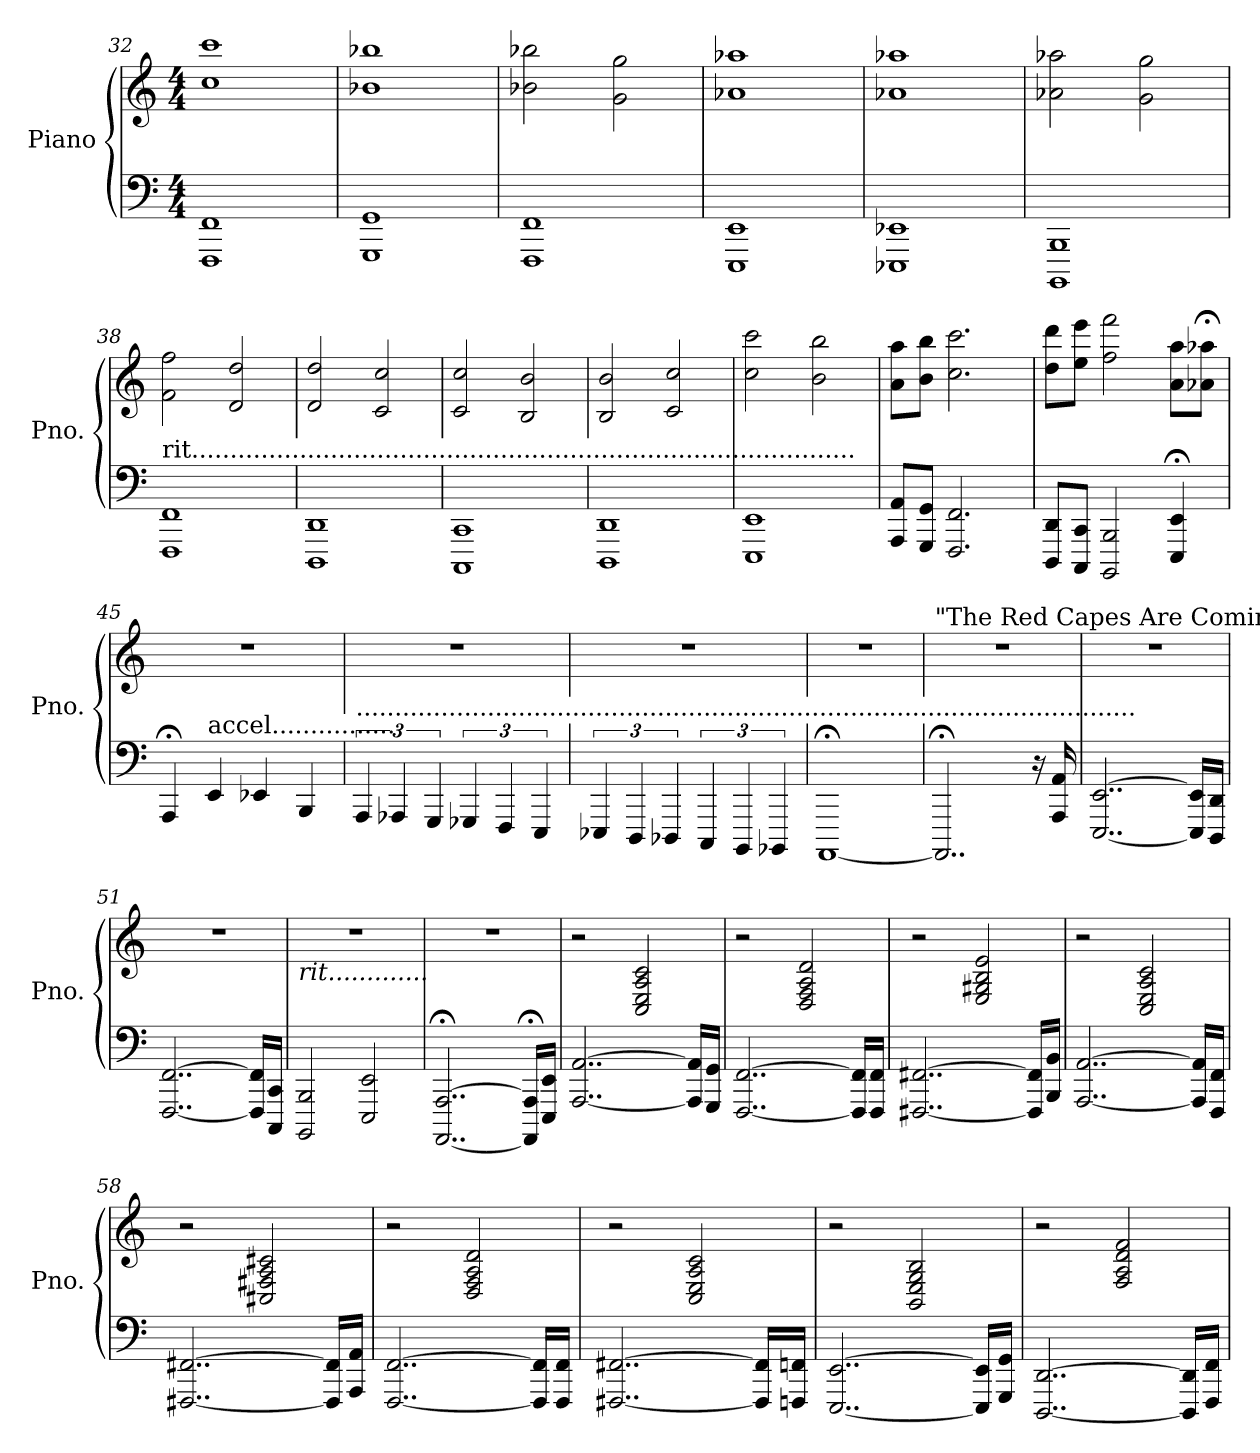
**kern	**kern
*part1	*part1
*staff2	*staff1
*I"Piano	*
*I'Pno.	*
*clefF4	*clefG2
*k[]	*k[]
*M4/4	*M4/4
=32	=32
1FFF 1FF	1cc 1ccc
=33	=33
1GGG 1GG	1b-X 1bb-X
=34	=34
1FFF 1FF	2b-X\ 2bb-X\
.	2g\ 2gg\
=35	=35
1EEE 1EE	1a-X 1aa-X
=36	=36
1EEE-X 1EE-X	1a-X 1aa-X
!!LO:LB:g=z
=37	=37
1BBBB 1BBB	2a-X\ 2aa-X\
.	2g\ 2gg\
=38	=38
!LO:TX:a:t=rit......................................................................................	!
1FFF 1FF	2f\ 2ff\
.	2d/ 2dd/
=39	=39
*	*MM112
1DDD 1DD	2d/ 2dd/
.	2c/ 2cc/
=40	=40
*	*MM100
1CCC 1CC	2c/ 2cc/
.	2B/ 2b/
=41	=41
*	*MM96
1DDD 1DD	2B/ 2b/
.	2c/ 2cc/
=42	=42
*	*MM80
1EEE 1EE	2cc\ 2ccc\
.	2b\ 2bb\
=43	=43
*	*MM80
8AAA/ 8AA/L	8a\ 8aa\L
8GGG/ 8GG/J	8b\ 8bb\J
2.FFF/ 2.FF/	2.cc\ 2.ccc\
=44	=44
8DDD/ 8DD/L	8dd\ 8ddd\L
8CCC/ 8CC/J	8ee\ 8eee\J
2BBBB/ 2BBB/	2ff\ 2fff\
4EEE/;< 4EE/;<	8a\ 8aa\L
.	8a-X\;< 8aa-X\;<J
=45	=45
4AAA;</	1r
!LO:TX:a:t=accel................	!
4EE/	.
4EE-X/	.
4BBB/	.
!!LO:LB:g=z
=46	=46
*	*MM132
!LO:TX:a:t=.....................................................................................................	!
6AAA/	1r
6AAA-X/	.
6GGG/	.
6GGG-X/	.
6FFF/	.
6EEE/	.
=47	=47
6EEE-X/	1r
6DDD/	.
6DDD-X/	.
6CCC/	.
6BBBB/	.
6BBBB-X/	.
=48	=48
*	*MM80
[1AAAA;<	1r
=49	=49
!	!LO:TX:a:t="The Red Capes Are Coming"
2..AAAA;</]	1r
16r	.
16AAA/ 16AA/	.
=50	=50
[2..EEE/ [2..EE/	1r
16EEE/] 16EE/]LL	.
16DDD/ 16DD/JJ	.
=51	=51
[2..FFF/ [2..FF/	1r
16FFF/] 16FF/]LL	.
16CCC/ 16CC/JJ	.
=52	=52
*	*MM72
!	!LO:TX:b:i:t=rit.............
2BBBB/ 2BBB/	1r
2EEE/ 2EE/	.
!!LO:PB:g=z
=53	=53
*	*MM56
[2..AAAA/;< [2..AAA/;<	1r
16AAAA/];< 16AAA/];<LL	.
16EEE/ 16EE/JJ	.
=54	=54
[2..AAA/ [2..AA/	2r
.	2C/ 2E/ 2A/ 2c/
16AAA/] 16AA/]LL	.
16GGG/ 16GG/JJ	.
=55	=55
[2..FFF/ [2..FF/	2r
.	2D/ 2F/ 2A/ 2d/
16FFF/] 16FF/]LL	.
16FFF/ 16FF/JJ	.
=56	=56
[2..FFF#X/ [2..FF#X/	2r
.	2E/ 2G#X/ 2B/ 2e/
16FFF#/] 16FF#/]LL	.
16BBB/ 16BB/JJ	.
=57	=57
[2..AAA/ [2..AA/	2r
.	2C/ 2E/ 2A/ 2c/
16AAA/] 16AA/]LL	.
16FFF/ 16FF/JJ	.
=58	=58
[2..FFF#X/ [2..FF#X/	2r
.	2C#X/ 2F#X/ 2A/ 2c#X/
16FFF#/] 16FF#/]LL	.
16AAA/ 16AA/JJ	.
=59	=59
[2..FFF/ [2..FF/	2r
.	2D/ 2F/ 2A/ 2d/
16FFF/] 16FF/]LL	.
16FFF/ 16FF/JJ	.
!!LO:LB:g=z
=60	=60
[2..FFF#X/ [2..FF#X/	2r
.	2C/ 2E/ 2A/ 2c/
16FFF#/] 16FF#/]LL	.
16FFFn/ 16FFn/JJ	.
=61	=61
[2..EEE/ [2..EE/	2r
.	2BB/ 2E/ 2G/ 2B/
16EEE/] 16EE/]LL	.
16GGG/ 16GG/JJ	.
=62	=62
[2..DDD/ [2..DD/	2r
.	2F/ 2A/ 2d/ 2f/
16DDD/] 16DD/]LL	.
16FFF/ 16FF/JJ	.
=	=
*-	*-
